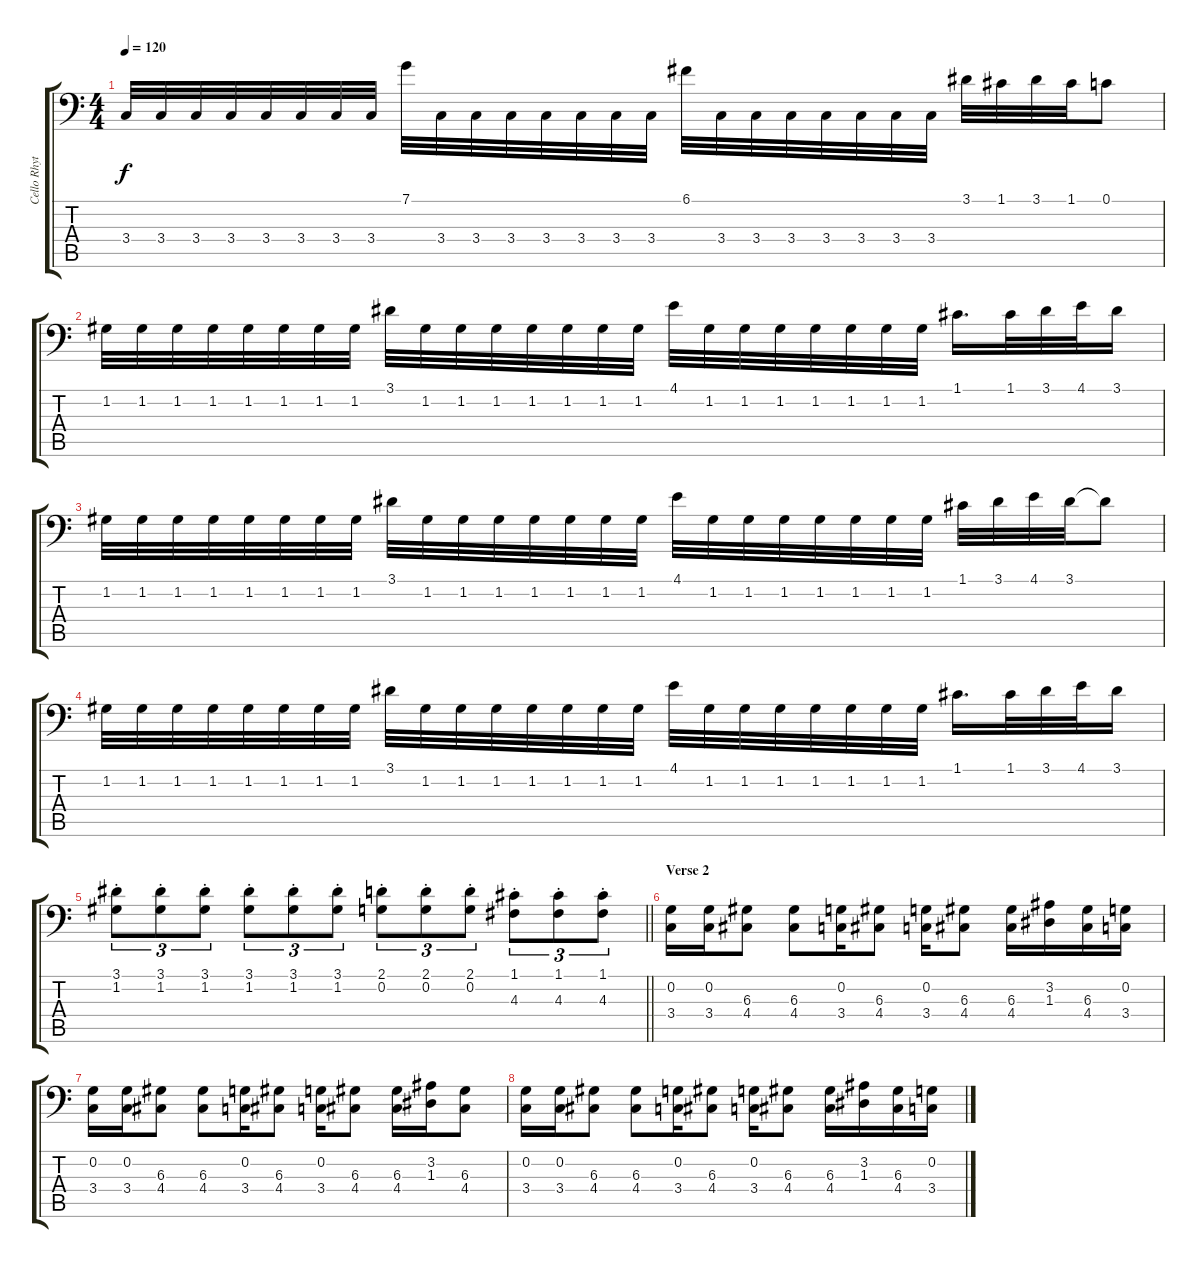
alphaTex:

\track ("Cello Rhythm 1 Distortion" "Cello Rhyt") {instrument distortionguitar}
\staff {score tabs}
\tuning (C3 G2 D2 A1 E1 B0) {hide}
\ts (4 4)
\tempo 120
\clef f4
\ks c
3.4.32{dy f} 3.4.32 3.4.32 3.4.32 3.4.32 3.4.32 3.4.32 3.4.32 7.1.32 3.4.32 3.4.32 3.4.32 3.4.32 3.4.32 3.4.32 3.4.32 6.1.32 3.4.32 3.4.32 3.4.32 3.4.32 3.4.32 3.4.32 3.4.32 3.1.32 1.1.32 3.1.32 1.1.32 0.1.8 |
1.2.32 1.2.32 1.2.32 1.2.32 1.2.32 1.2.32 1.2.32 1.2.32 3.1.32 1.2.32 1.2.32 1.2.32 1.2.32 1.2.32 1.2.32 1.2.32 4.1.32 1.2.32 1.2.32 1.2.32 1.2.32 1.2.32 1.2.32 1.2.32 1.1.16{d} 1.1.32 3.1.32 4.1.32 3.1.16 |
1.2.32 1.2.32 1.2.32 1.2.32 1.2.32 1.2.32 1.2.32 1.2.32 3.1.32 1.2.32 1.2.32 1.2.32 1.2.32 1.2.32 1.2.32 1.2.32 4.1.32 1.2.32 1.2.32 1.2.32 1.2.32 1.2.32 1.2.32 1.2.32 1.1.32 3.1.32 4.1.32 3.1.32 3.1{t}.8 |
1.2.32 1.2.32 1.2.32 1.2.32 1.2.32 1.2.32 1.2.32 1.2.32 3.1.32 1.2.32 1.2.32 1.2.32 1.2.32 1.2.32 1.2.32 1.2.32 4.1.32 1.2.32 1.2.32 1.2.32 1.2.32 1.2.32 1.2.32 1.2.32 1.1.16{d} 1.1.32 3.1.32 4.1.32 3.1.16 |
\barLineRight lightlight
(3.1{st} 1.2{st}).8{tu (3 2)} (3.1{st} 1.2{st}).8{tu (3 2)} (3.1{st} 1.2{st}).8{tu (3 2)} (3.1{st} 1.2{st}).8{tu (3 2)} (3.1{st} 1.2{st}).8{tu (3 2)} (3.1{st} 1.2{st}).8{tu (3 2)} (2.1{st} 0.2{st}).8{tu (3 2)} (2.1{st} 0.2{st}).8{tu (3 2)} (2.1{st} 0.2{st}).8{tu (3 2)} (1.1{st} 4.3{st}).8{tu (3 2)} (1.1{st} 4.3{st}).8{tu (3 2)} (1.1{st} 4.3{st}).8{tu (3 2)} |
\section ("" "Verse 2")
(0.2 3.4).16 (0.2 3.4).16 (6.3 4.4).8 (6.3 4.4).8 (0.2 3.4).16 (6.3 4.4).8 (0.2 3.4).16 (6.3 4.4).8 (6.3 4.4).16 (3.2 1.3).16 (6.3 4.4).16 (0.2 3.4).16 |
(0.2 3.4).16 (0.2 3.4).16 (6.3 4.4).8 (6.3 4.4).8 (0.2 3.4).16 (6.3 4.4).8 (0.2 3.4).16 (6.3 4.4).8 (6.3 4.4).16 (3.2 1.3).16 (6.3 4.4).8 |
(0.2 3.4).16 (0.2 3.4).16 (6.3 4.4).8 (6.3 4.4).8 (0.2 3.4).16 (6.3 4.4).8 (0.2 3.4).16 (6.3 4.4).8 (6.3 4.4).16 (3.2 1.3).16 (6.3 4.4).16 (0.2 3.4).16
